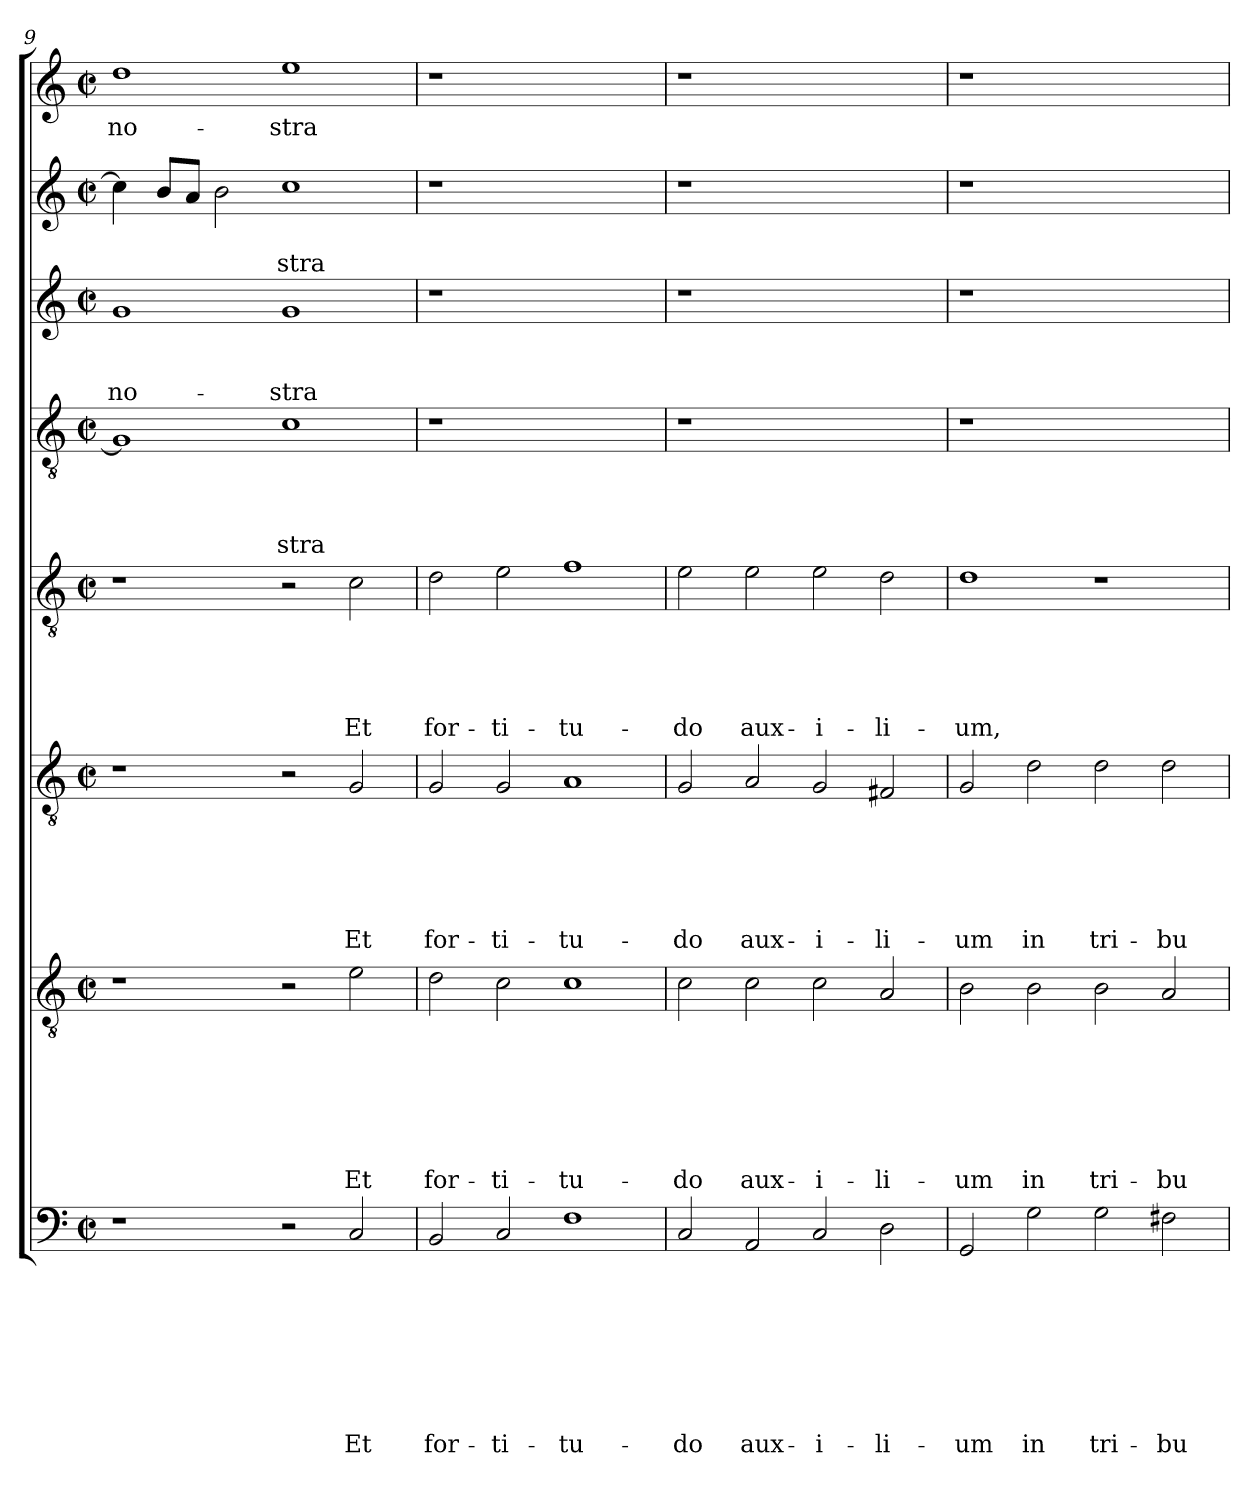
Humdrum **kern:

**kern	**text	**text	**text	**text	**text	**text	**text	**text	**kern	**text	**text	**text	**text	**text	**text	**text	**kern	**text	**text	**text	**text	**text	**text	**kern	**text	**text	**text	**text	**text	**kern	**text	**text	**text	**text	**kern	**text	**text	**text	**kern	**text	**text	**kern	**text
*part8	*part8	*part8	*part8	*part8	*part8	*part8	*part8	*part8	*part7	*part7	*part7	*part7	*part7	*part7	*part7	*part7	*part6	*part6	*part6	*part6	*part6	*part6	*part6	*part5	*part5	*part5	*part5	*part5	*part5	*part4	*part4	*part4	*part4	*part4	*part3	*part3	*part3	*part3	*part2	*part2	*part2	*part1	*part1
*staff8	*staff8	*staff8	*staff8	*staff8	*staff8	*staff8	*staff8	*staff8	*staff7	*staff7	*staff7	*staff7	*staff7	*staff7	*staff7	*staff7	*staff6	*staff6	*staff6	*staff6	*staff6	*staff6	*staff6	*staff5	*staff5	*staff5	*staff5	*staff5	*staff5	*staff4	*staff4	*staff4	*staff4	*staff4	*staff3	*staff3	*staff3	*staff3	*staff2	*staff2	*staff2	*staff1	*staff1
*clefF4	*	*	*	*	*	*	*	*	*clefGv2	*	*	*	*	*	*	*	*clefGv2	*	*	*	*	*	*	*clefGv2	*	*	*	*	*	*clefGv2	*	*	*	*	*clefG2	*	*	*	*clefG2	*	*	*clefG2	*
*k[]	*	*	*	*	*	*	*	*	*k[]	*	*	*	*	*	*	*	*k[]	*	*	*	*	*	*	*k[]	*	*	*	*	*	*k[]	*	*	*	*	*k[]	*	*	*	*k[]	*	*	*k[]	*
*C:	*	*	*	*	*	*	*	*	*C:	*	*	*	*	*	*	*	*C:	*	*	*	*	*	*	*C:	*	*	*	*	*	*C:	*	*	*	*	*C:	*	*	*	*C:	*	*	*C:	*
*M2/2	*	*	*	*	*	*	*	*	*M2/2	*	*	*	*	*	*	*	*M2/2	*	*	*	*	*	*	*M2/2	*	*	*	*	*	*M2/2	*	*	*	*	*M2/2	*	*	*	*M2/2	*	*	*M2/2	*
*met(c|)	*	*	*	*	*	*	*	*	*met(c|)	*	*	*	*	*	*	*	*met(c|)	*	*	*	*	*	*	*met(c|)	*	*	*	*	*	*met(c|)	*	*	*	*	*met(c|)	*	*	*	*met(c|)	*	*	*met(c|)	*
=9	=9	=9	=9	=9	=9	=9	=9	=9	=9	=9	=9	=9	=9	=9	=9	=9	=9	=9	=9	=9	=9	=9	=9	=9	=9	=9	=9	=9	=9	=9	=9	=9	=9	=9	=9	=9	=9	=9	=9	=9	=9	=9	=9
!	!	!	!	!	!	!	!	!	!	!	!	!	!	!	!	!	!	!	!	!	!	!	!	!	!	!	!	!	!	!	!	!	!	!	!	!	!	!LO:LY:b	!	!	!	!	!LO:LY:b
1r	.	.	.	.	.	.	.	.	1r	.	.	.	.	.	.	.	1r	.	.	.	.	.	.	1r	.	.	.	.	.	1G]	.	.	.	.	1g	.	.	no-	4cc\]	.	.	1dd	no-
.	.	.	.	.	.	.	.	.	.	.	.	.	.	.	.	.	.	.	.	.	.	.	.	.	.	.	.	.	.	.	.	.	.	.	.	.	.	.	8b/L	.	.	.	.
.	.	.	.	.	.	.	.	.	.	.	.	.	.	.	.	.	.	.	.	.	.	.	.	.	.	.	.	.	.	.	.	.	.	.	.	.	.	.	8a/J	.	.	.	.
.	.	.	.	.	.	.	.	.	.	.	.	.	.	.	.	.	.	.	.	.	.	.	.	.	.	.	.	.	.	.	.	.	.	.	.	.	.	.	2b\	.	.	.	.
!	!	!	!	!	!	!	!	!	!	!	!	!	!	!	!	!	!	!	!	!	!	!	!	!	!	!	!	!	!	!	!	!	!	!LO:LY:b	!	!	!	!LO:LY:b	!	!	!LO:LY:b	!	!LO:LY:b
2r	.	.	.	.	.	.	.	.	2r	.	.	.	.	.	.	.	2r	.	.	.	.	.	.	2r	.	.	.	.	.	1c	.	.	.	-stra	1g	.	.	-stra	1cc	.	-stra	1ee	-stra
!	!	!	!	!	!	!	!	!LO:LY:b	!	!	!	!	!	!	!	!LO:LY:b	!	!	!	!	!	!	!LO:LY:b	!	!	!	!	!	!LO:LY:b	!	!	!	!	!	!	!	!	!	!	!	!	!	!
2C/	.	.	.	.	.	.	.	Et	2e\	.	.	.	.	.	.	Et	2G/	.	.	.	.	.	Et	2c\	.	.	.	.	Et	.	.	.	.	.	.	.	.	.	.	.	.	.	.
=10	=10	=10	=10	=10	=10	=10	=10	=10	=10	=10	=10	=10	=10	=10	=10	=10	=10	=10	=10	=10	=10	=10	=10	=10	=10	=10	=10	=10	=10	=10	=10	=10	=10	=10	=10	=10	=10	=10	=10	=10	=10	=10	=10
!	!	!	!	!	!	!	!	!LO:LY:b	!	!	!	!	!	!	!	!LO:LY:b	!	!	!	!	!	!	!LO:LY:b	!	!	!	!	!	!LO:LY:b	!	!	!	!	!	!	!	!	!	!	!	!	!	!
2BB/	.	.	.	.	.	.	.	for-	2d\	.	.	.	.	.	.	for-	2G/	.	.	.	.	.	for-	2d\	.	.	.	.	for-	1r	.	.	.	.	1r	.	.	.	1r	.	.	1r	.
!	!	!	!	!	!	!	!	!LO:LY:b	!	!	!	!	!	!	!	!LO:LY:b	!	!	!	!	!	!	!LO:LY:b	!	!	!	!	!	!LO:LY:b	!	!	!	!	!	!	!	!	!	!	!	!	!	!
2C/	.	.	.	.	.	.	.	-ti-	2c\	.	.	.	.	.	.	-ti-	2G/	.	.	.	.	.	-ti-	2e\	.	.	.	.	-ti-	.	.	.	.	.	.	.	.	.	.	.	.	.	.
!	!	!	!	!	!	!	!	!LO:LY:b	!	!	!	!	!	!	!	!LO:LY:b	!	!	!	!	!	!	!LO:LY:b	!	!	!	!	!	!LO:LY:b	!	!	!	!	!	!	!	!	!	!	!	!	!	!
1F	.	.	.	.	.	.	.	-tu-	1c	.	.	.	.	.	.	-tu-	1A	.	.	.	.	.	-tu-	1f	.	.	.	.	-tu-	1ryy	.	.	.	.	1ryy	.	.	.	1ryy	.	.	1ryy	.
!!LO:PB:g=z
=11	=11	=11	=11	=11	=11	=11	=11	=11	=11	=11	=11	=11	=11	=11	=11	=11	=11	=11	=11	=11	=11	=11	=11	=11	=11	=11	=11	=11	=11	=11	=11	=11	=11	=11	=11	=11	=11	=11	=11	=11	=11	=11	=11
!	!	!	!	!	!	!	!	!LO:LY:b	!	!	!	!	!	!	!	!LO:LY:b	!	!	!	!	!	!	!LO:LY:b	!	!	!	!	!	!LO:LY:b	!	!	!	!	!	!	!	!	!	!	!	!	!	!
2C/	.	.	.	.	.	.	.	-do	2c\	.	.	.	.	.	.	-do	2G/	.	.	.	.	.	-do	2e\	.	.	.	.	-do	1r	.	.	.	.	1r	.	.	.	1r	.	.	1r	.
!	!	!	!	!	!	!	!	!LO:LY:b	!	!	!	!	!	!	!	!LO:LY:b	!	!	!	!	!	!	!LO:LY:b	!	!	!	!	!	!LO:LY:b	!	!	!	!	!	!	!	!	!	!	!	!	!	!
2AA/	.	.	.	.	.	.	.	aux-	2c\	.	.	.	.	.	.	aux-	2A/	.	.	.	.	.	aux-	2e\	.	.	.	.	aux-	.	.	.	.	.	.	.	.	.	.	.	.	.	.
!	!	!	!	!	!	!	!	!LO:LY:b	!	!	!	!	!	!	!	!LO:LY:b	!	!	!	!	!	!	!LO:LY:b	!	!	!	!	!	!LO:LY:b	!	!	!	!	!	!	!	!	!	!	!	!	!	!
2C/	.	.	.	.	.	.	.	-i-	2c\	.	.	.	.	.	.	-i-	2G/	.	.	.	.	.	-i-	2e\	.	.	.	.	-i-	1ryy	.	.	.	.	1ryy	.	.	.	1ryy	.	.	1ryy	.
!	!	!	!	!	!	!	!	!LO:LY:b	!	!	!	!	!	!	!	!LO:LY:b	!	!	!	!	!	!	!LO:LY:b	!	!	!	!	!	!LO:LY:b	!	!	!	!	!	!	!	!	!	!	!	!	!	!
2D\	.	.	.	.	.	.	.	-li-	2A/	.	.	.	.	.	.	-li-	2F#X/	.	.	.	.	.	-li-	2d\	.	.	.	.	-li-	.	.	.	.	.	.	.	.	.	.	.	.	.	.
=12	=12	=12	=12	=12	=12	=12	=12	=12	=12	=12	=12	=12	=12	=12	=12	=12	=12	=12	=12	=12	=12	=12	=12	=12	=12	=12	=12	=12	=12	=12	=12	=12	=12	=12	=12	=12	=12	=12	=12	=12	=12	=12	=12
!	!	!	!	!	!	!	!	!LO:LY:b	!	!	!	!	!	!	!	!LO:LY:b	!	!	!	!	!	!	!LO:LY:b	!	!	!	!	!	!LO:LY:b	!	!	!	!	!	!	!	!	!	!	!	!	!	!
2GG/	.	.	.	.	.	.	.	-um	2B\	.	.	.	.	.	.	-um	2G/	.	.	.	.	.	-um	1d	.	.	.	.	-um,	1r	.	.	.	.	1r	.	.	.	1r	.	.	1r	.
!	!	!	!	!	!	!	!	!LO:LY:b	!	!	!	!	!	!	!	!LO:LY:b	!	!	!	!	!	!	!LO:LY:b	!	!	!	!	!	!	!	!	!	!	!	!	!	!	!	!	!	!	!	!
2G\	.	.	.	.	.	.	.	in	2B\	.	.	.	.	.	.	in	2d\	.	.	.	.	.	in	.	.	.	.	.	.	.	.	.	.	.	.	.	.	.	.	.	.	.	.
!	!	!	!	!	!	!	!	!LO:LY:b	!	!	!	!	!	!	!	!LO:LY:b	!	!	!	!	!	!	!LO:LY:b	!	!	!	!	!	!	!	!	!	!	!	!	!	!	!	!	!	!	!	!
2G\	.	.	.	.	.	.	.	tri-	2B\	.	.	.	.	.	.	tri-	2d\	.	.	.	.	.	tri-	1r	.	.	.	.	.	1ryy	.	.	.	.	1ryy	.	.	.	1ryy	.	.	1ryy	.
!	!	!	!	!	!	!	!	!LO:LY:b	!	!	!	!	!	!	!	!LO:LY:b	!	!	!	!	!	!	!LO:LY:b	!	!	!	!	!	!	!	!	!	!	!	!	!	!	!	!	!	!	!	!
2F#X\	.	.	.	.	.	.	.	-bu-	2A/	.	.	.	.	.	.	-bu-	2d\	.	.	.	.	.	-bu-	.	.	.	.	.	.	.	.	.	.	.	.	.	.	.	.	.	.	.	.
=	=	=	=	=	=	=	=	=	=	=	=	=	=	=	=	=	=	=	=	=	=	=	=	=	=	=	=	=	=	=	=	=	=	=	=	=	=	=	=	=	=	=	=
*-	*-	*-	*-	*-	*-	*-	*-	*-	*-	*-	*-	*-	*-	*-	*-	*-	*-	*-	*-	*-	*-	*-	*-	*-	*-	*-	*-	*-	*-	*-	*-	*-	*-	*-	*-	*-	*-	*-	*-	*-	*-	*-	*-
